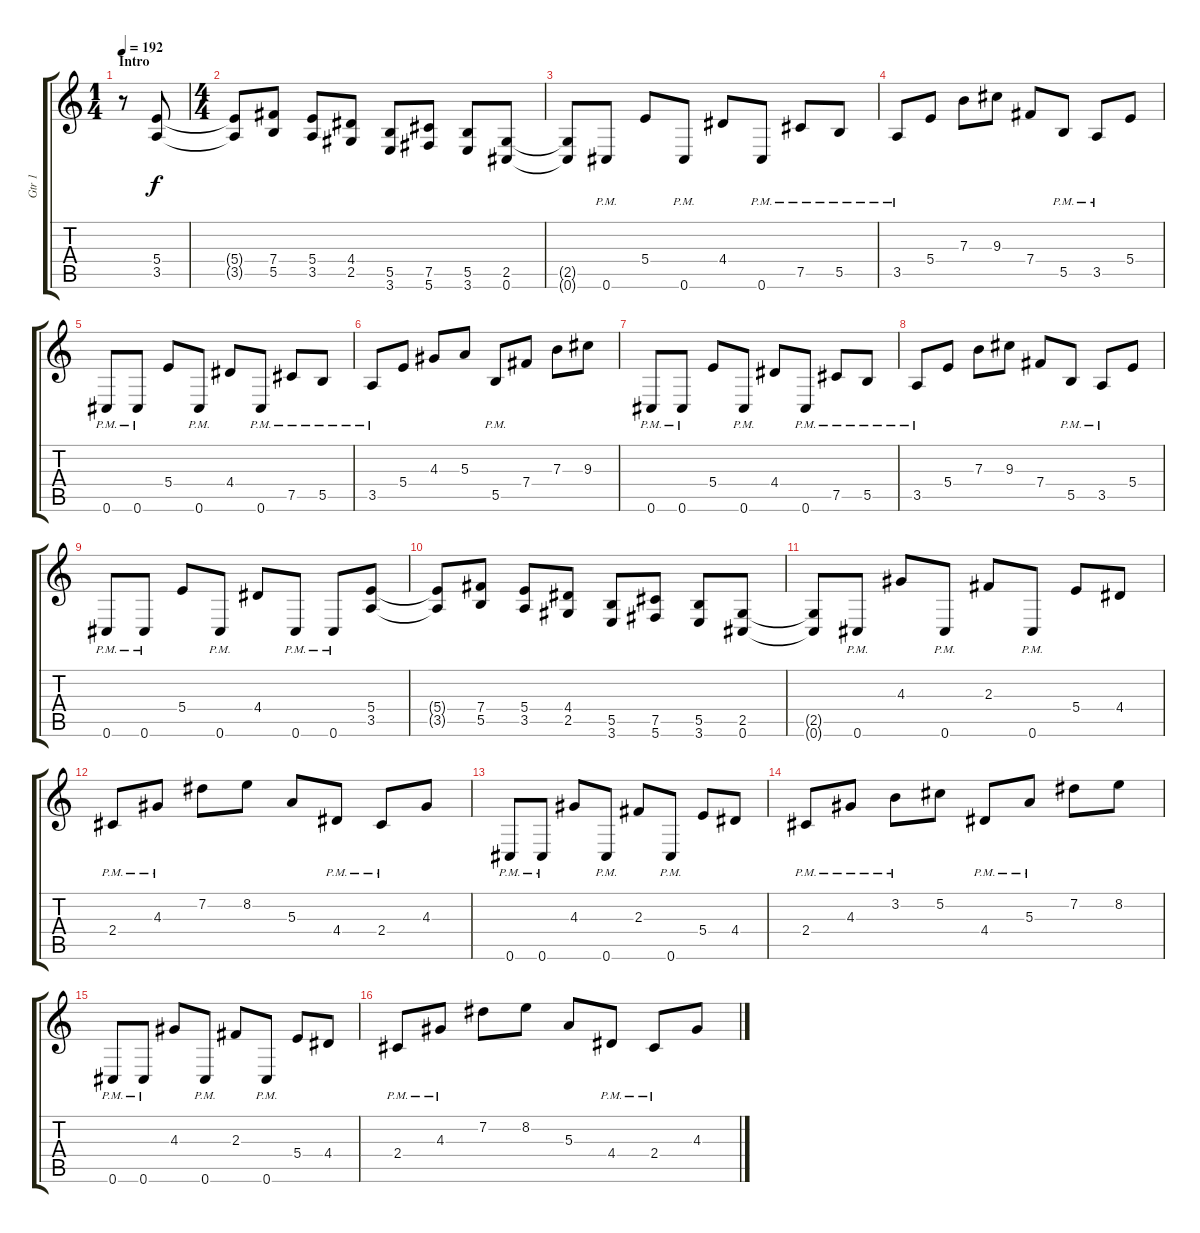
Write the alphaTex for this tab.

\track ("Gtr 1" "Gtr 1") {instrument distortionguitar}
\staff {score tabs}
\tuning (Db4 Ab3 E3 B2 Gb2 Db2) {hide}
\ts (1 4)
\section ("" "Intro")
\tempo 192
\clef g2
\ks c
r.8{dy f instrument distortionguitar} (5.4 3.5).8 |
\ts (4 4)
(5.4{t} 3.5{t}).8 (7.4 5.5).8 (5.4 3.5).8 (4.4 2.5).8 (5.5 3.6).8 (7.5 5.6).8 (5.5 3.6).8 (2.5 0.6).8 |
(2.5{t} 0.6{t}).8 0.6{pm}.8 5.4.8 0.6{pm}.8 4.4.8 0.6{pm}.8 7.5{pm}.8 5.5{pm}.8 |
3.5{pm}.8 5.4.8 7.3.8 9.3.8 7.4.8 5.5{pm}.8 3.5{pm}.8 5.4.8 |
0.6{pm}.8 0.6{pm}.8 5.4.8 0.6{pm}.8 4.4.8 0.6{pm}.8 7.5{pm}.8 5.5{pm}.8 |
3.5{pm}.8 5.4.8 4.3.8 5.3.8 5.5{pm}.8 7.4.8 7.3.8 9.3.8 |
0.6{pm}.8 0.6{pm}.8 5.4.8 0.6{pm}.8 4.4.8 0.6{pm}.8 7.5{pm}.8 5.5{pm}.8 |
3.5{pm}.8 5.4.8 7.3.8 9.3.8 7.4.8 5.5{pm}.8 3.5{pm}.8 5.4.8 |
0.6{pm}.8 0.6{pm}.8 5.4.8 0.6{pm}.8 4.4.8 0.6{pm}.8 0.6{pm}.8 (5.4 3.5).8 |
(5.4{t} 3.5{t}).8 (7.4 5.5).8 (5.4 3.5).8 (4.4 2.5).8 (5.5 3.6).8 (7.5 5.6).8 (5.5 3.6).8 (2.5 0.6).8 |
(2.5{t} 0.6{t}).8 0.6{pm}.8 4.3.8 0.6{pm}.8 2.3.8 0.6{pm}.8 5.4.8 4.4.8 |
2.4{pm}.8 4.3{pm}.8 7.2.8 8.2.8 5.3.8 4.4{pm}.8 2.4{pm}.8 4.3.8 |
0.6{pm}.8 0.6{pm}.8 4.3.8 0.6{pm}.8 2.3.8 0.6{pm}.8 5.4.8 4.4.8 |
2.4{pm}.8 4.3{pm}.8 3.2{pm}.8 5.2.8 4.4{pm}.8 5.3{pm}.8 7.2.8 8.2.8 |
0.6{pm}.8 0.6{pm}.8 4.3.8 0.6{pm}.8 2.3.8 0.6{pm}.8 5.4.8 4.4.8 |
2.4{pm}.8 4.3{pm}.8 7.2.8 8.2.8 5.3.8 4.4{pm}.8 2.4{pm}.8 4.3.8
